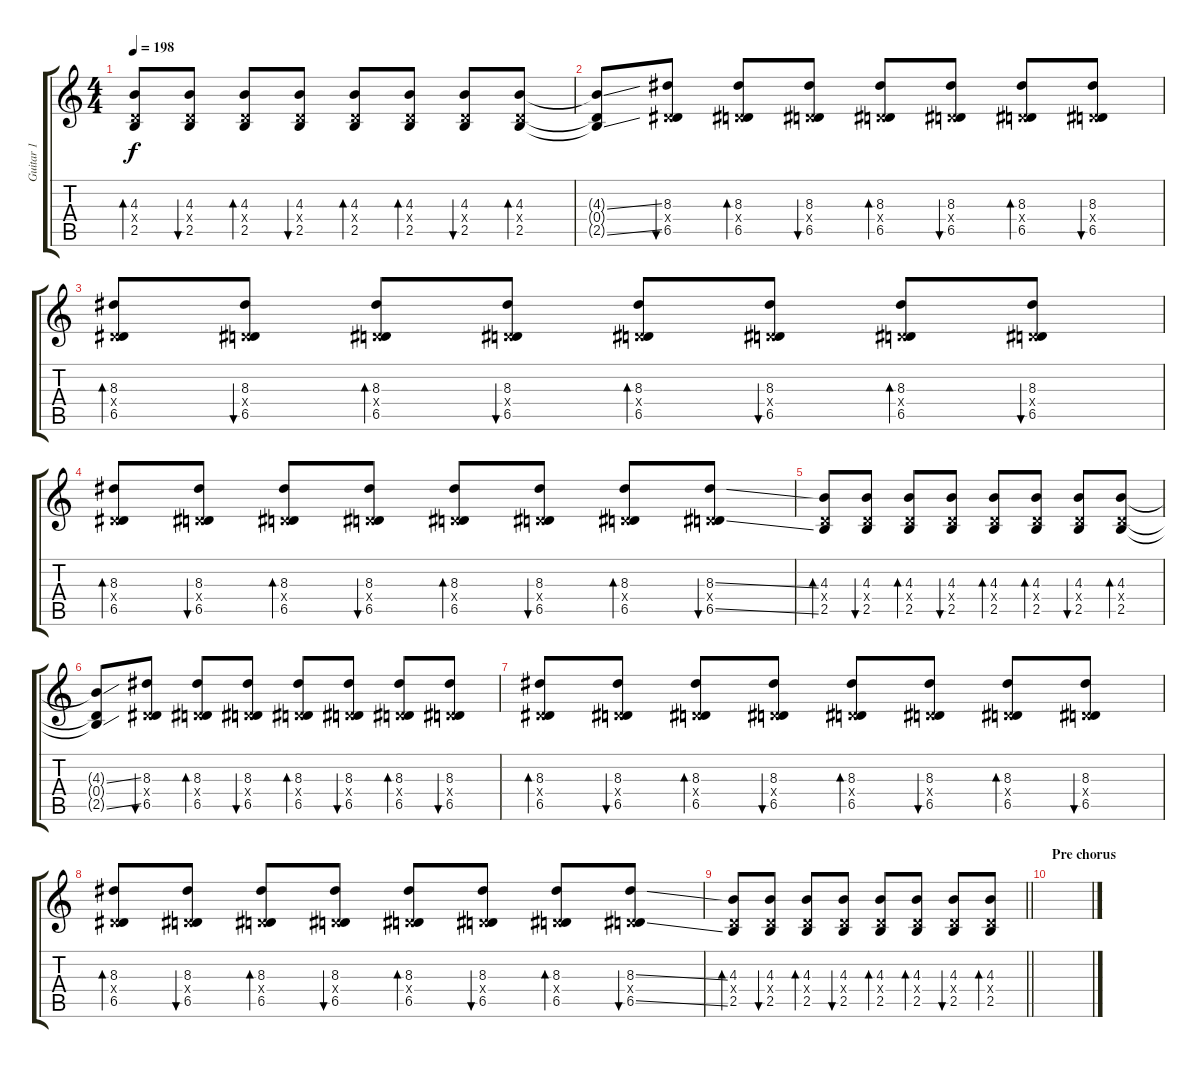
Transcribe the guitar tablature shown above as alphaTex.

\track ("Guitar 1" "Guitar 1") {instrument electricguitarjazz}
\staff {score tabs}
\tuning (E4 B3 G3 D3 A2 E2) {hide}
\ts (4 4)
\tempo 198
\clef g2
\ks c
(4.3 0.4{x} 2.5).8{bd 30 dy f} (4.3 0.4{x} 2.5).8{bu 30} (4.3 0.4{x} 2.5).8{bd 30} (4.3 0.4{x} 2.5).8{bu 30} (4.3 0.4{x} 2.5).8{bd 30} (4.3 0.4{x} 2.5).8{bd 30} (4.3 0.4{x} 2.5).8{bu 30} (4.3 0.4{x} 2.5).8{bd 30} |
(4.3{ss t} 0.4{t} 2.5{ss t}).8 (8.3 0.4{x} 6.5).8{bu 30} (8.3 0.4{x} 6.5).8{bd 30} (8.3 0.4{x} 6.5).8{bu 30} (8.3 0.4{x} 6.5).8{bd 30} (8.3 0.4{x} 6.5).8{bu 30} (8.3 0.4{x} 6.5).8{bd 30} (8.3 0.4{x} 6.5).8{bu 30} |
(8.3 0.4{x} 6.5).8{bd 30} (8.3 0.4{x} 6.5).8{bu 30} (8.3 0.4{x} 6.5).8{bd 30} (8.3 0.4{x} 6.5).8{bu 30} (8.3 0.4{x} 6.5).8{bd 30} (8.3 0.4{x} 6.5).8{bu 30} (8.3 0.4{x} 6.5).8{bd 30} (8.3 0.4{x} 6.5).8{bu 30} |
(8.3 0.4{x} 6.5).8{bd 30} (8.3 0.4{x} 6.5).8{bu 30} (8.3 0.4{x} 6.5).8{bd 30} (8.3 0.4{x} 6.5).8{bu 30} (8.3 0.4{x} 6.5).8{bd 30} (8.3 0.4{x} 6.5).8{bu 30} (8.3 0.4{x} 6.5).8{bd 30} (8.3{ss} 0.4{x} 6.5{ss}).8{bu 30} |
(4.3 0.4{x} 2.5).8{bd 30} (4.3 0.4{x} 2.5).8{bu 30} (4.3 0.4{x} 2.5).8{bd 30} (4.3 0.4{x} 2.5).8{bu 30} (4.3 0.4{x} 2.5).8{bd 30} (4.3 0.4{x} 2.5).8{bd 30} (4.3 0.4{x} 2.5).8{bu 30} (4.3 0.4{x} 2.5).8{bd 30} |
(4.3{ss t} 0.4{t} 2.5{ss t}).8 (8.3 0.4{x} 6.5).8{bu 30} (8.3 0.4{x} 6.5).8{bd 30} (8.3 0.4{x} 6.5).8{bu 30} (8.3 0.4{x} 6.5).8{bd 30} (8.3 0.4{x} 6.5).8{bu 30} (8.3 0.4{x} 6.5).8{bd 30} (8.3 0.4{x} 6.5).8{bu 30} |
(8.3 0.4{x} 6.5).8{bd 30} (8.3 0.4{x} 6.5).8{bu 30} (8.3 0.4{x} 6.5).8{bd 30} (8.3 0.4{x} 6.5).8{bu 30} (8.3 0.4{x} 6.5).8{bd 30} (8.3 0.4{x} 6.5).8{bu 30} (8.3 0.4{x} 6.5).8{bd 30} (8.3 0.4{x} 6.5).8{bu 30} |
(8.3 0.4{x} 6.5).8{bd 30} (8.3 0.4{x} 6.5).8{bu 30} (8.3 0.4{x} 6.5).8{bd 30} (8.3 0.4{x} 6.5).8{bu 30} (8.3 0.4{x} 6.5).8{bd 30} (8.3 0.4{x} 6.5).8{bu 30} (8.3 0.4{x} 6.5).8{bd 30} (8.3{ss} 0.4{x} 6.5{ss}).8{bu 30} |
\barLineRight lightlight
(4.3 0.4{x} 2.5).8{bd 30} (4.3 0.4{x} 2.5).8{bu 30} (4.3 0.4{x} 2.5).8{bd 30} (4.3 0.4{x} 2.5).8{bu 30} (4.3 0.4{x} 2.5).8{bd 30} (4.3 0.4{x} 2.5).8{bd 30} (4.3 0.4{x} 2.5).8{bu 30} (4.3 0.4{x} 2.5).8{bd 30} |
\section ("" "Pre chorus")
